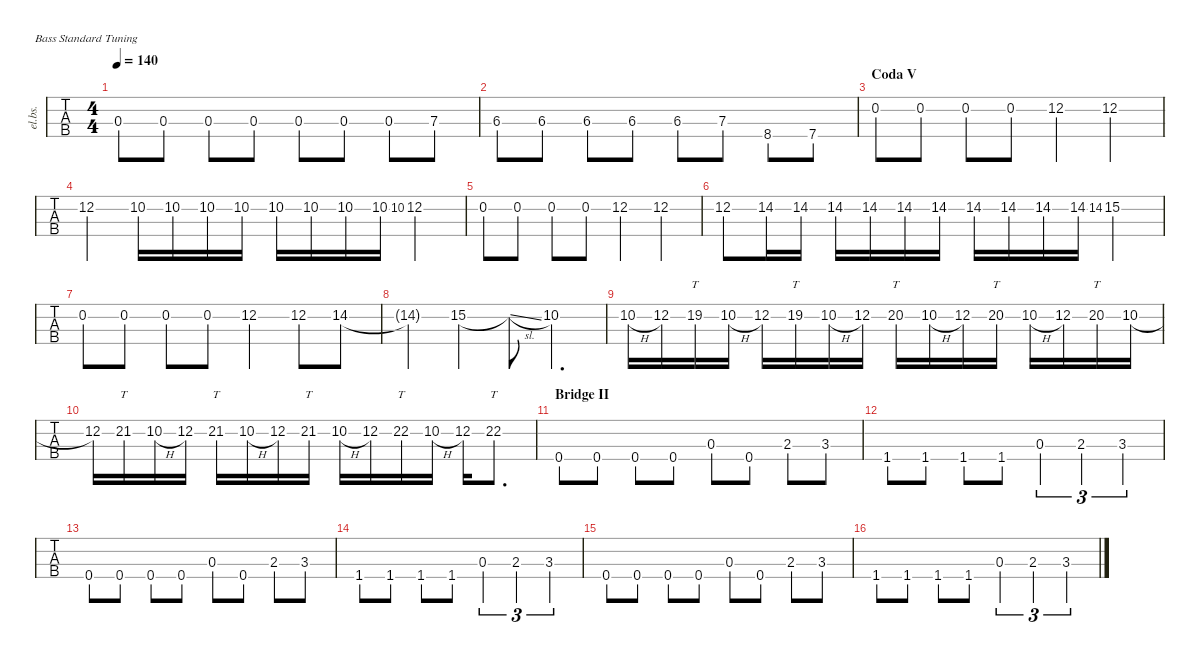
\defaultSystemsLayout 4
\hideDynamics
\bracketExtendMode nobrackets
\otherSystemsTrackNameOrientation horizontal
\track ("Bass" "el.bs.") {multiBarRest instrument electricbassfinger}
\staff {tabs}
\tuning (G2 D2 A1 E1)
\ts (4 4)
\tempo 140
\clef f4
\ks c
0.3.8{dy mf} 0.3.8 0.3.8 0.3.8 0.3.8 0.3.8 0.3.8 7.3.8 |
6.3{acc #}.8 6.3{acc #}.8 6.3{acc #}.8 6.3{acc #}.8 6.3{acc #}.8 7.3.8 8.4.8 7.4.8 |
\section ("" "Coda V")
0.2.8 0.2.8 0.2.8 0.2.8 12.2.4 12.2.4 |
12.2.4 10.2.16 10.2.16 10.2.16 10.2.16 10.2.16 10.2.16 10.2.16 10.2.16 10.2.8{gr} 12.2.4 |
0.2.8 0.2.8 0.2.8 0.2.8 12.2.4 12.2.4 |
12.2.8 14.2.16 14.2.16 14.2.16 14.2.16 14.2.16 14.2.16 14.2.16 14.2.16 14.2.16 14.2.16 14.2.8{gr} 15.2.4 |
0.2.8 0.2.8 0.2.8 0.2.8 12.2.4 12.2.8 14.2.8 |
14.2{t}.4 15.2.4 15.2{sl t}.8 10.2.4{d} |
10.2{h}.16 12.2.16 19.2.16{tt} 10.2{h}.16 12.2.16 19.2.16{tt} 10.2{h}.16 12.2.16 20.2{acc #}.16{tt} 10.2{h}.16 12.2.16 20.2{acc #}.16{tt} 10.2{h}.16 12.2.16 20.2{acc #}.16{tt} 10.2{h}.16 |
12.2.16 21.2.16{tt} 10.2{h}.16 12.2.16 21.2.16{tt} 10.2{h}.16 12.2.16 21.2.16{tt} 10.2{h}.16 12.2.16 22.2.16{tt} 10.2{h}.16 12.2.16 22.2.8{tt d} |
\section ("" "Bridge II")
0.4{ac}.8 0.4.8 0.4.8 0.4.8 0.3.8 0.4.8 2.3.8 3.3.8 |
1.4{ac}.8 1.4.8 1.4.8 1.4.8 0.3.4{tu (3 2)} 2.3.4{tu (3 2)} 3.3.4{tu (3 2)} |
0.4{ac}.8 0.4.8 0.4.8 0.4.8 0.3.8 0.4.8 2.3.8 3.3.8 |
1.4{ac}.8 1.4.8 1.4.8 1.4.8 0.3.4{tu (3 2)} 2.3.4{tu (3 2)} 3.3.4{tu (3 2)} |
0.4{ac}.8 0.4.8 0.4.8 0.4.8 0.3.8 0.4.8 2.3.8 3.3.8 |
1.4{ac}.8 1.4.8 1.4.8 1.4.8 0.3.4{tu (3 2)} 2.3.4{tu (3 2)} 3.3.4{tu (3 2)}
